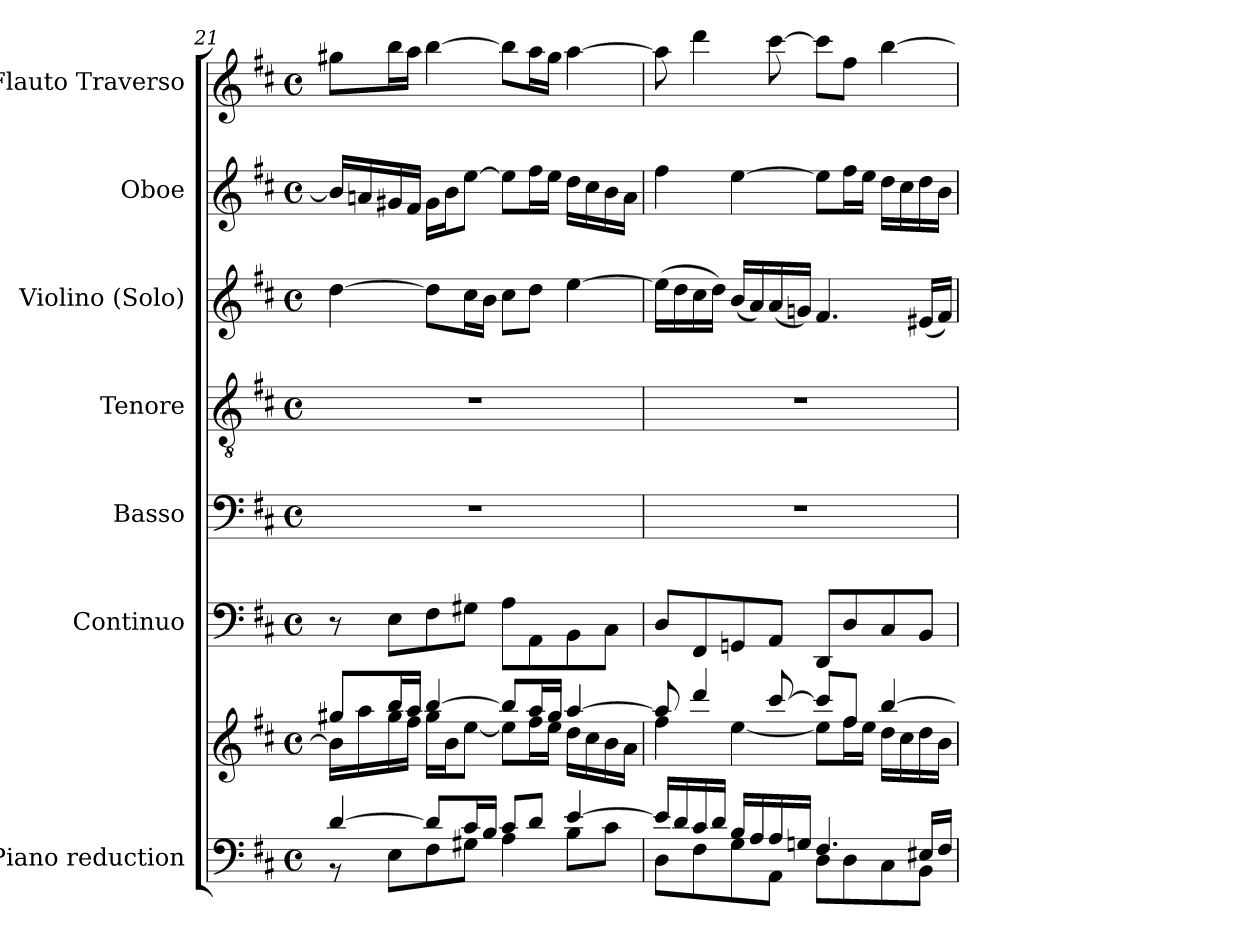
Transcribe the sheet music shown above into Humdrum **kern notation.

**kern	**kern	**kern	**kern	**kern	**kern	**kern	**kern
*part7	*part7	*part6	*part5	*part4	*part3	*part2	*part1
*staff8	*staff7	*staff6	*staff5	*staff4	*staff3	*staff2	*staff1
*I"Piano reduction	*	*I"Continuo	*I"Basso	*I"Tenore	*I"Violino (Solo)	*I"Oboe	*I"Flauto Traverso
*I'Pno	*	*	*	*	*I'Vln	*I'Ob	*I'Fl
!!LO:PB:g=z
*clefF4	*clefG2	*clefF4	*clefF4	*clefGv2	*clefG2	*clefG2	*clefG2
*k[f#c#]	*k[f#c#]	*k[f#c#]	*k[f#c#]	*k[f#c#]	*k[f#c#]	*k[f#c#]	*k[f#c#]
*M4/4	*M4/4	*M4/4	*M4/4	*M4/4	*M4/4	*M4/4	*M4/4
*met(c)	*met(c)	*met(c)	*met(c)	*met(c)	*met(c)	*met(c)	*met(c)
=21	=21	=21	=21	=21	=21	=21	=21
*^	*^	*	*	*	*	*	*
[4d/	8r	8gg#X/L	16b\LL]	8r	1r	1r	[4dd\	16b/LL]	8gg#X\L
.	.	.	16aa\	.	.	.	.	16an/	.
.	8E\L	16bb/L	16gg#\	8E\L	.	.	.	16g#X/	16bb\L
.	.	16aa/JJ	16ff#\JJ	.	.	.	.	16f#/JJ	16aa\JJ
8d/L]	8F#\	[4bb/	16gg#\LL	8F#\	.	.	8dd\L]	16g#\LL	[4bb\
.	.	.	16b\J	.	.	.	.	16b\J	.
16c#/L	8G#X\J	.	[8ee\J	8G#X\J	.	.	16cc#\L	[8ee\J	.
16B/JJ	.	.	.	.	.	.	16b\JJ	.	.
8c#/L	4A\	8bb/L]	8ee\L]	8A\L	.	.	8cc#\L	8ee\L]	8bb\L]
8d/J	.	16aa/L	16ff#\L	8AA\	.	.	8dd\J	16ff#\L	16aa\L
.	.	16gg#/JJ	16ee\JJ	.	.	.	.	16ee\JJ	16gg#\JJ
[4e/	8B\L	[4aa/	16dd\LL	8BB\	.	.	[4ee\	16dd\LL	[4aa\
.	.	.	16cc#\	.	.	.	.	16cc#\	.
.	8c#\J	.	16b\	8C#\J	.	.	.	16b\	.
.	.	.	16a\JJ	.	.	.	.	16a\JJ	.
=22	=22	=22	=22	=22	=22	=22	=22	=22	=22
16e/LL]	8D\L	8aa/]	4ff#\	8D/L	1r	1r	(>16ee\LL]	4ff#\	8aa\]
16d/	.	.	.	.	.	.	16dd\	.	.
16c#/	8F#\	4ddd/	.	8FF#/	.	.	16cc#\	.	4ddd\
16d/JJ	.	.	.	.	.	.	16dd\JJ)	.	.
16B/LL	8G\	.	[4ee\	8GGn/	.	.	(<16b/LL	[4ee\	.
16A/	.	.	.	.	.	.	16a/)	.	.
16A/	8AA\J	[8ccc#/	.	8AA/J	.	.	(<16a/	.	[8ccc#\
16Gn/JJ	.	.	.	.	.	.	16gn/JJ)	.	.
4.F#/	8D\L	8ccc#/L]	8ee\L]	8DD/L	.	.	4.f#/	8ee\L]	8ccc#\L]
.	8D\	8ff#/J	16ff#\L	8D/	.	.	.	16ff#\L	8ff#\J
.	.	.	16ee\JJ	.	.	.	.	16ee\JJ	.
.	8C#\	[4bb/	16dd\LL	8C#/	.	.	.	16dd\LL	[4bb\
.	.	.	16cc#\	.	.	.	.	16cc#\	.
16E#X/LL	8BB\J	.	16dd\	8BB/J	.	.	(<16e#X/LL	16dd\	.
16F#/JJ	.	.	16b\JJ	.	.	.	16f#/JJ)	16b\JJ	.
*v	*v	*	*	*	*	*	*	*	*
*	*v	*v	*	*	*	*	*	*
=	=	=	=	=	=	=	=
*-	*-	*-	*-	*-	*-	*-	*-
